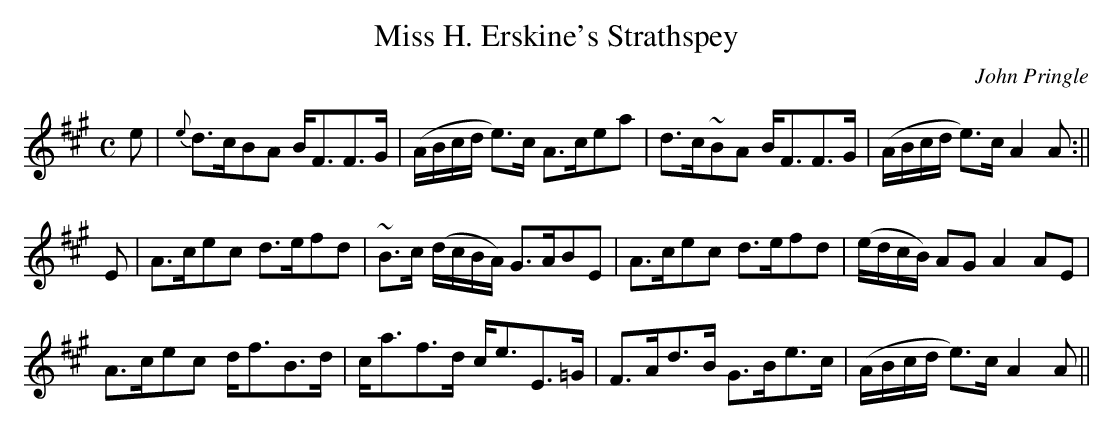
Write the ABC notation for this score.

X:1
T:Miss H. Erskine's Strathspey
M:C
L:1/8
C:John Pringle
K:A
e|{e}d>cBA B<FF>G|(A/B/c/d/ e>)c A>cea|d>c~BA B<FF>G|(A/B/c/d/ e>)c A2A:||
E|A>cec d>efd|~B>c (d/c/B/A/) G>ABE|A>cec d>efd|(e/d/c/B/) AG A2 AE|
A>cec d<fB>d|c<af>d c<eE>=G|F>Ad>B G>Be>c|(A/B/c/d/ e>)c A2A||
